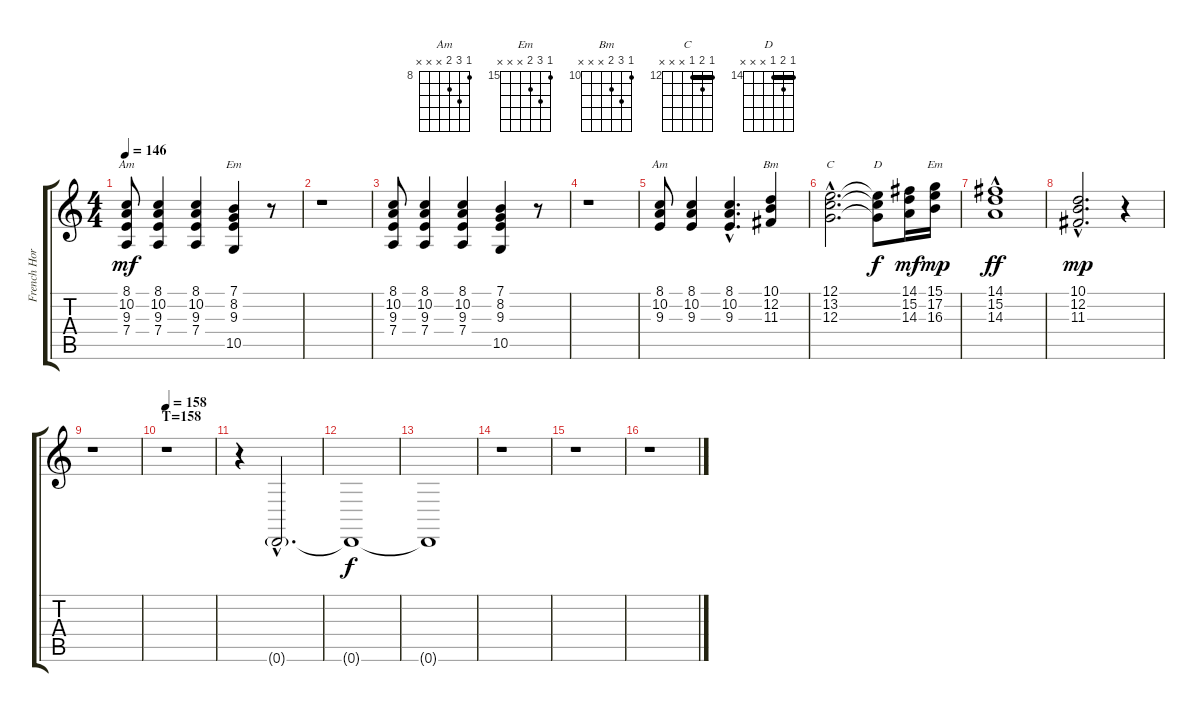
\track ("French Horn" "French Hor") {instrument frenchhorn}
\staff {score tabs}
\tuning (E4 B3 G3 D3 A2 D2) {hide}
\chord ("Am" 8 10 9 7 x x) {firstfret 7}
\chord ("Em" 7 8 9 x 10 x) {firstfret 7}
\chord ("Am" 8 10 9 x x x) {firstfret 8}
\chord ("Bm" 10 12 11 x x x) {firstfret 10}
\chord ("C" 12 13 12 x x x) {firstfret 12 barre 12}
\chord ("D" 14 15 14 x x x) {firstfret 14 barre 14}
\chord ("Em" 15 17 16 x x x) {firstfret 15}
\ts (4 4)
\tempo 146
\clef g2
\ks c
(8.1 10.2 9.3 7.4).8{ch "Am" dy mf} (8.1 10.2 9.3 7.4).4 (8.1 10.2 9.3 7.4).4 (7.1 8.2 9.3 10.5).4{ch "Em"} r.8 |
r.1 |
(8.1 10.2 9.3 7.4).8 (8.1 10.2 9.3 7.4).4 (8.1 10.2 9.3 7.4).4 (7.1 8.2 9.3 10.5).4 r.8 |
r.1 |
(8.1 10.2 9.3).8{ch "Am"} (8.1 10.2 9.3).4 (8.1{hac} 10.2{hac} 9.3{hac}).4{d} (10.1 12.2 11.3).4{ch "Bm"} |
(12.1{hac} 13.2{hac} 12.3{hac}).2{d ch "C"} (12.1{t} 13.2{t} 12.3{t}).8{ch "D" dy f} (14.1 15.2 14.3).16{dy mf} (15.1 17.2 16.3).16{ch "Em" dy mp} |
(14.1 15.2{hac} 14.3).1{dy ff} |
(10.1{hac} 12.2{hac} 11.3{hac}).2{d dy mp} r.4 |
r.1 |
\section ("" "T=158")
\tempo 158
r.1 |
r.4 0.6{g hac}.2{d} |
0.6{t}.1{dy f} |
0.6{t}.1 |
r.1 |
r.1 |
r.1
